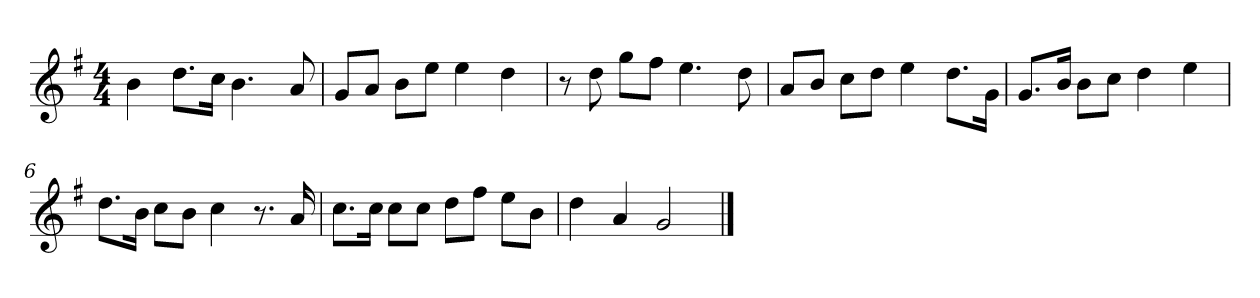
**kern
*part1
*staff1
*k[f#]
*M4/4
*MM120
=1
4b
8.ddL
16ccJk
4.b
8a
=2
8gL
8aJ
8bL
8eeJ
4ee
4dd
=3
8r
8dd
8ggL
8ff#J
4.ee
8dd
=4
8aL
8bJ
8ccL
8ddJ
4ee
8.ddL
16gJk
=5
8.gL
16bJk
8bL
8ccJ
4dd
4ee
=6
8.ddL
16bJk
8ccL
8bJ
4cc
8.r
16a
=7
8.ccL
16ccJk
8ccL
8ccJ
8ddL
8ff#J
8eeL
8bJ
=8
4dd
4a
2g
==
*-
